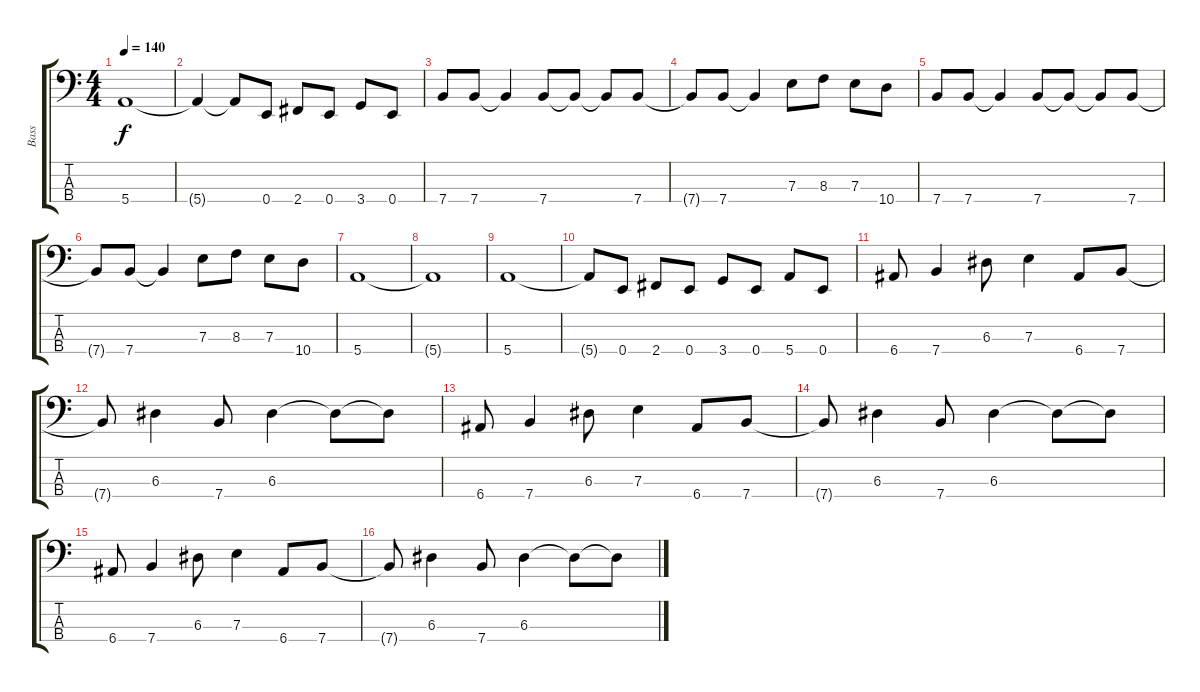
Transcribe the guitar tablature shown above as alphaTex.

\track ("Bass" "Bass") {instrument electricbasspick}
\staff {score tabs}
\tuning (G2 D2 A1 E1) {hide}
\ts (4 4)
\tempo 140
\clef f4
\ks c
5.4.1{dy f} |
5.4{t}.4 5.4{t}.8 0.4.8 2.4.8 0.4.8 3.4.8 0.4.8 |
7.4.8 7.4.8 7.4{t}.4 7.4.8 7.4{t}.8 7.4{t}.8 7.4.8 |
7.4{t}.8 7.4.8 7.4{t}.4 7.3.8 8.3.8 7.3.8 10.4.8 |
7.4.8 7.4.8 7.4{t}.4 7.4.8 7.4{t}.8 7.4{t}.8 7.4.8 |
7.4{t}.8 7.4.8 7.4{t}.4 7.3.8 8.3.8 7.3.8 10.4.8 |
5.4.1 |
5.4{t}.1 |
5.4.1 |
5.4{t}.8 0.4.8 2.4.8 0.4.8 3.4.8 0.4.8 5.4.8 0.4.8 |
6.4.8 7.4.4 6.3.8 7.3.4 6.4.8 7.4.8 |
7.4{t}.8 6.3.4 7.4.8 6.3.4 6.3{t}.8 6.3{t}.8 |
6.4.8 7.4.4 6.3.8 7.3.4 6.4.8 7.4.8 |
7.4{t}.8 6.3.4 7.4.8 6.3.4 6.3{t}.8 6.3{t}.8 |
6.4.8 7.4.4 6.3.8 7.3.4 6.4.8 7.4.8 |
7.4{t}.8 6.3.4 7.4.8 6.3.4 6.3{t}.8 6.3{t}.8
